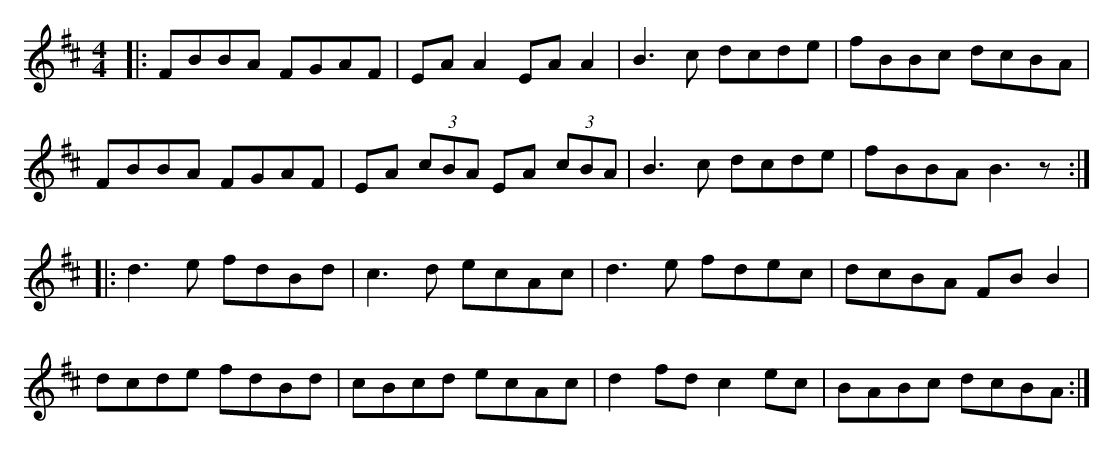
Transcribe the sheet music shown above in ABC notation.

X:1
M:4/4
K:Edor
|:FBBA FGAF|EA A2 EA A2|B3c dcde|fBBc dcBA|
FBBA FGAF|EA (3cBA EA (3cBA|B3c dcde|fBBA B3z:|
|:d3e fdBd|c3d ecAc|d3e fdec|dcBA FB B2|
dcde fdBd|cBcd ecAc|d2fd c2ec|BABc dcBA:|
